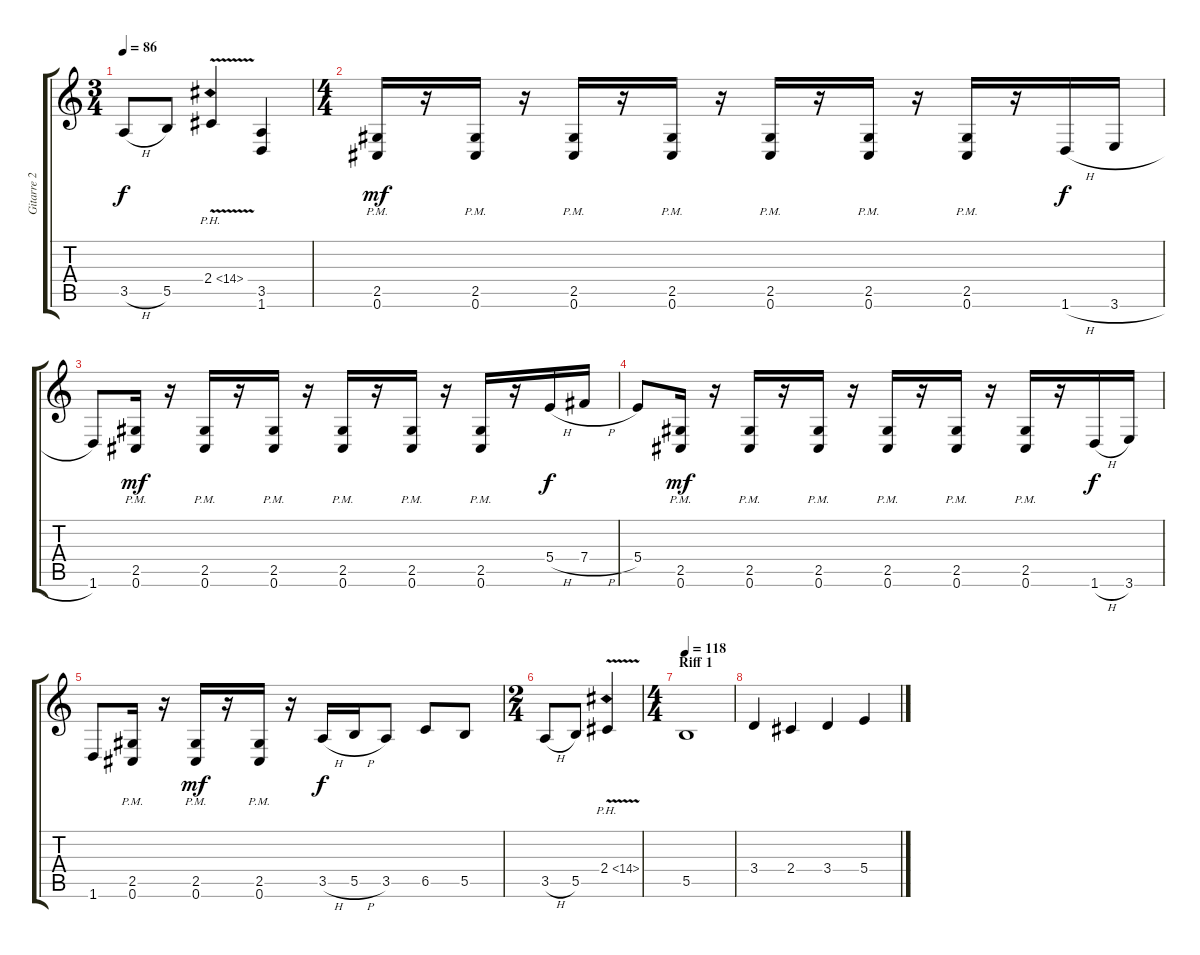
\track ("Gitarre 2 (right)" "Gitarre 2 ") {instrument distortionguitar}
\staff {score tabs}
\tuning (Db4 Ab3 E3 B2 Gb2 Db2) {hide}
\ts (3 4)
\tempo 86
\clef g2
\ks c
3.5{h}.8{dy f} 5.5.8 2.4{ph 12 v}.4 (3.5 1.6).4 |
\ts (4 4)
(2.5{pm} 0.6{pm}).16{dy mf} r.16 (2.5{pm} 0.6{pm}).16 r.16 (2.5{pm} 0.6{pm}).16 r.16 (2.5{pm} 0.6{pm}).16 r.16 (2.5{pm} 0.6{pm}).16 r.16 (2.5{pm} 0.6{pm}).16 r.16 (2.5{pm} 0.6{pm}).16 r.16 1.6{h}.16{dy f} 3.6{h}.16 |
1.6.8 (2.5{pm} 0.6{pm}).16{dy mf} r.16 (2.5{pm} 0.6{pm}).16 r.16 (2.5{pm} 0.6{pm}).16 r.16 (2.5{pm} 0.6{pm}).16 r.16 (2.5{pm} 0.6{pm}).16 r.16 (2.5{pm} 0.6{pm}).16 r.16 5.4{h}.16{dy f} 7.4{h}.16 |
5.4.8 (2.5{pm} 0.6{pm}).16{dy mf} r.16 (2.5{pm} 0.6{pm}).16 r.16 (2.5{pm} 0.6{pm}).16 r.16 (2.5{pm} 0.6{pm}).16 r.16 (2.5{pm} 0.6{pm}).16 r.16 (2.5{pm} 0.6{pm}).16 r.16 1.6{h}.16{dy f} 3.6.16 |
1.6.8 (2.5{pm} 0.6{pm}).16 r.16 (2.5{pm} 0.6{pm}).16{dy mf} r.16 (2.5{pm} 0.6{pm}).16 r.16 3.5{h}.16{dy f} 5.5{h}.16 3.5.8 6.5.8 5.5.8 |
\ts (2 4)
3.5{h}.8 5.5.8 2.4{ph 12 v}.4 |
\ts (4 4)
\section ("" "Riff 1")
\tempo 125
\tempo 118
5.5.1{instrument distortionguitar} |
3.4.4 2.4.4 3.4.4 5.4.4
